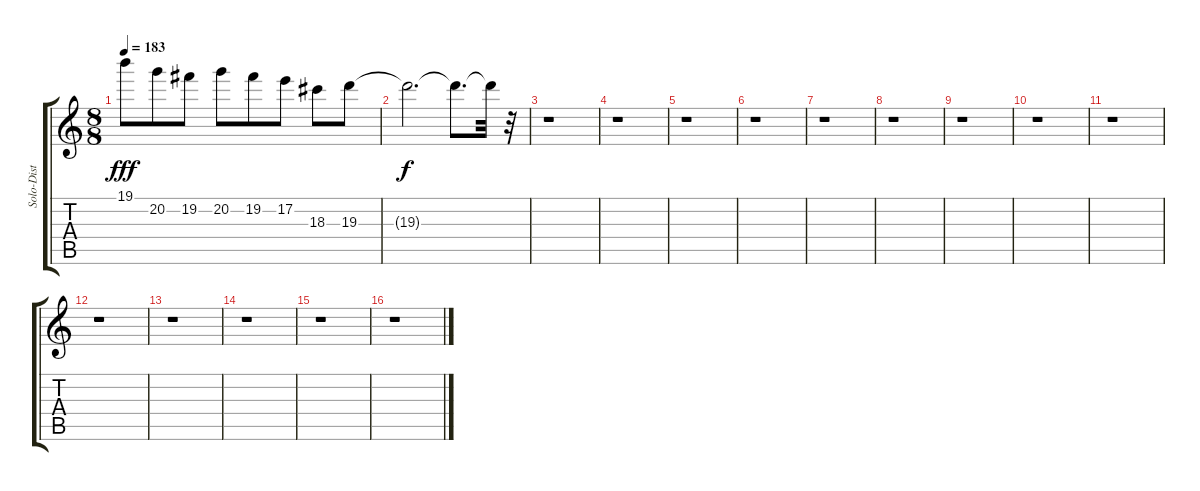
\track ("Solo-Dist" "Solo-Dist") {instrument distortionguitar}
\staff {score tabs}
\tuning (E4 B3 G3 D3 A2 E2) {hide}
\ts (8 8)
\tempo 183
\clef g2
\ks c
19.1.8{dy fff} 20.2.8 19.2.8 20.2.8 19.2.8 17.2.8 18.3.8 19.3.8 |
19.3{t}.2{d dy f} 19.3{t}.8{d} 19.3{t}.32 r.32 |
r.1 |
r.1 |
r.1 |
r.1 |
r.1 |
r.1 |
r.1 |
r.1 |
r.1 |
r.1 |
r.1 |
r.1 |
r.1 |
r.1
